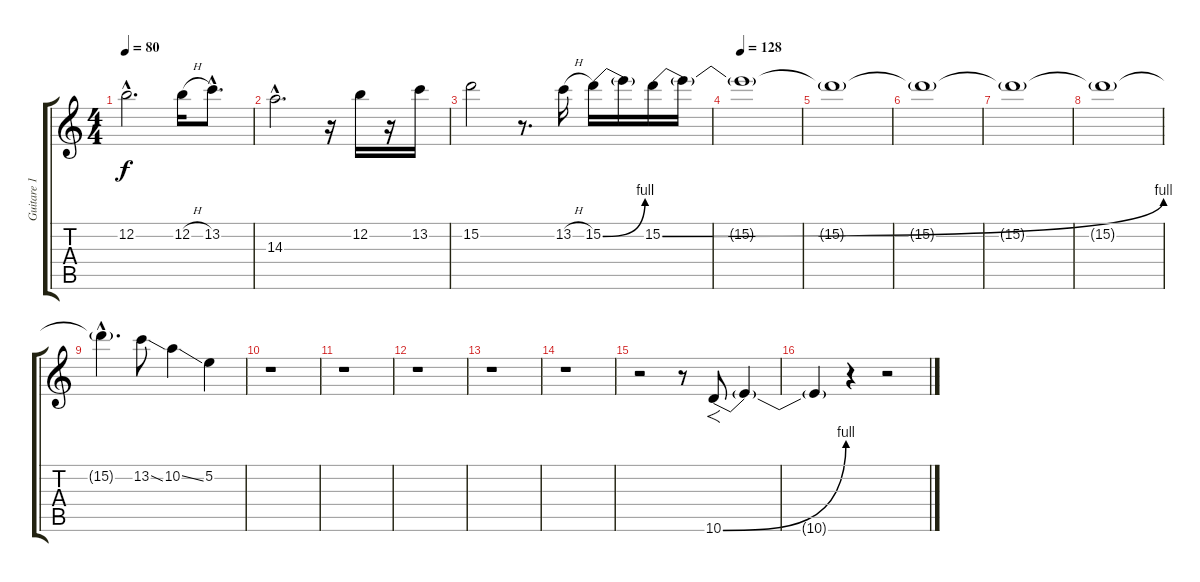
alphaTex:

\track ("Guitare 1" "Guitare 1") {instrument overdrivenguitar}
\staff {score tabs}
\tuning (E4 B3 G3 D3 A2 E2) {hide}
\ts (4 4)
\tempo 80
\clef g2
\ks c
12.2{hac}.2{d dy f} 12.2{h}.16 13.2{hac}.8{d} |
14.3{hac}.2{d} r.16 12.2.16 r.16 13.2.16 |
15.2.2 r.8{d} 13.2{h}.16 15.2{be (bend 0 0 60 4)}.16 15.2{t}.16 15.2{be (bend 0 0 60 4)}.16 15.2{t}.16 |
\tempo 128
15.2{t}.1 |
15.2{t}.1 |
15.2{t}.1 |
15.2{t}.1 |
15.2{t}.1 |
15.2{hac t}.4{d} 13.2{ss}.8 10.2{ss}.4 5.2.4 |
r.1 |
r.1 |
r.1 |
r.1 |
r.1 |
r.2 r.8 10.6{be (bend 0 0 60 4)}.8{f} 10.6{t}.4 |
10.6{t}.4 r.4 r.2
